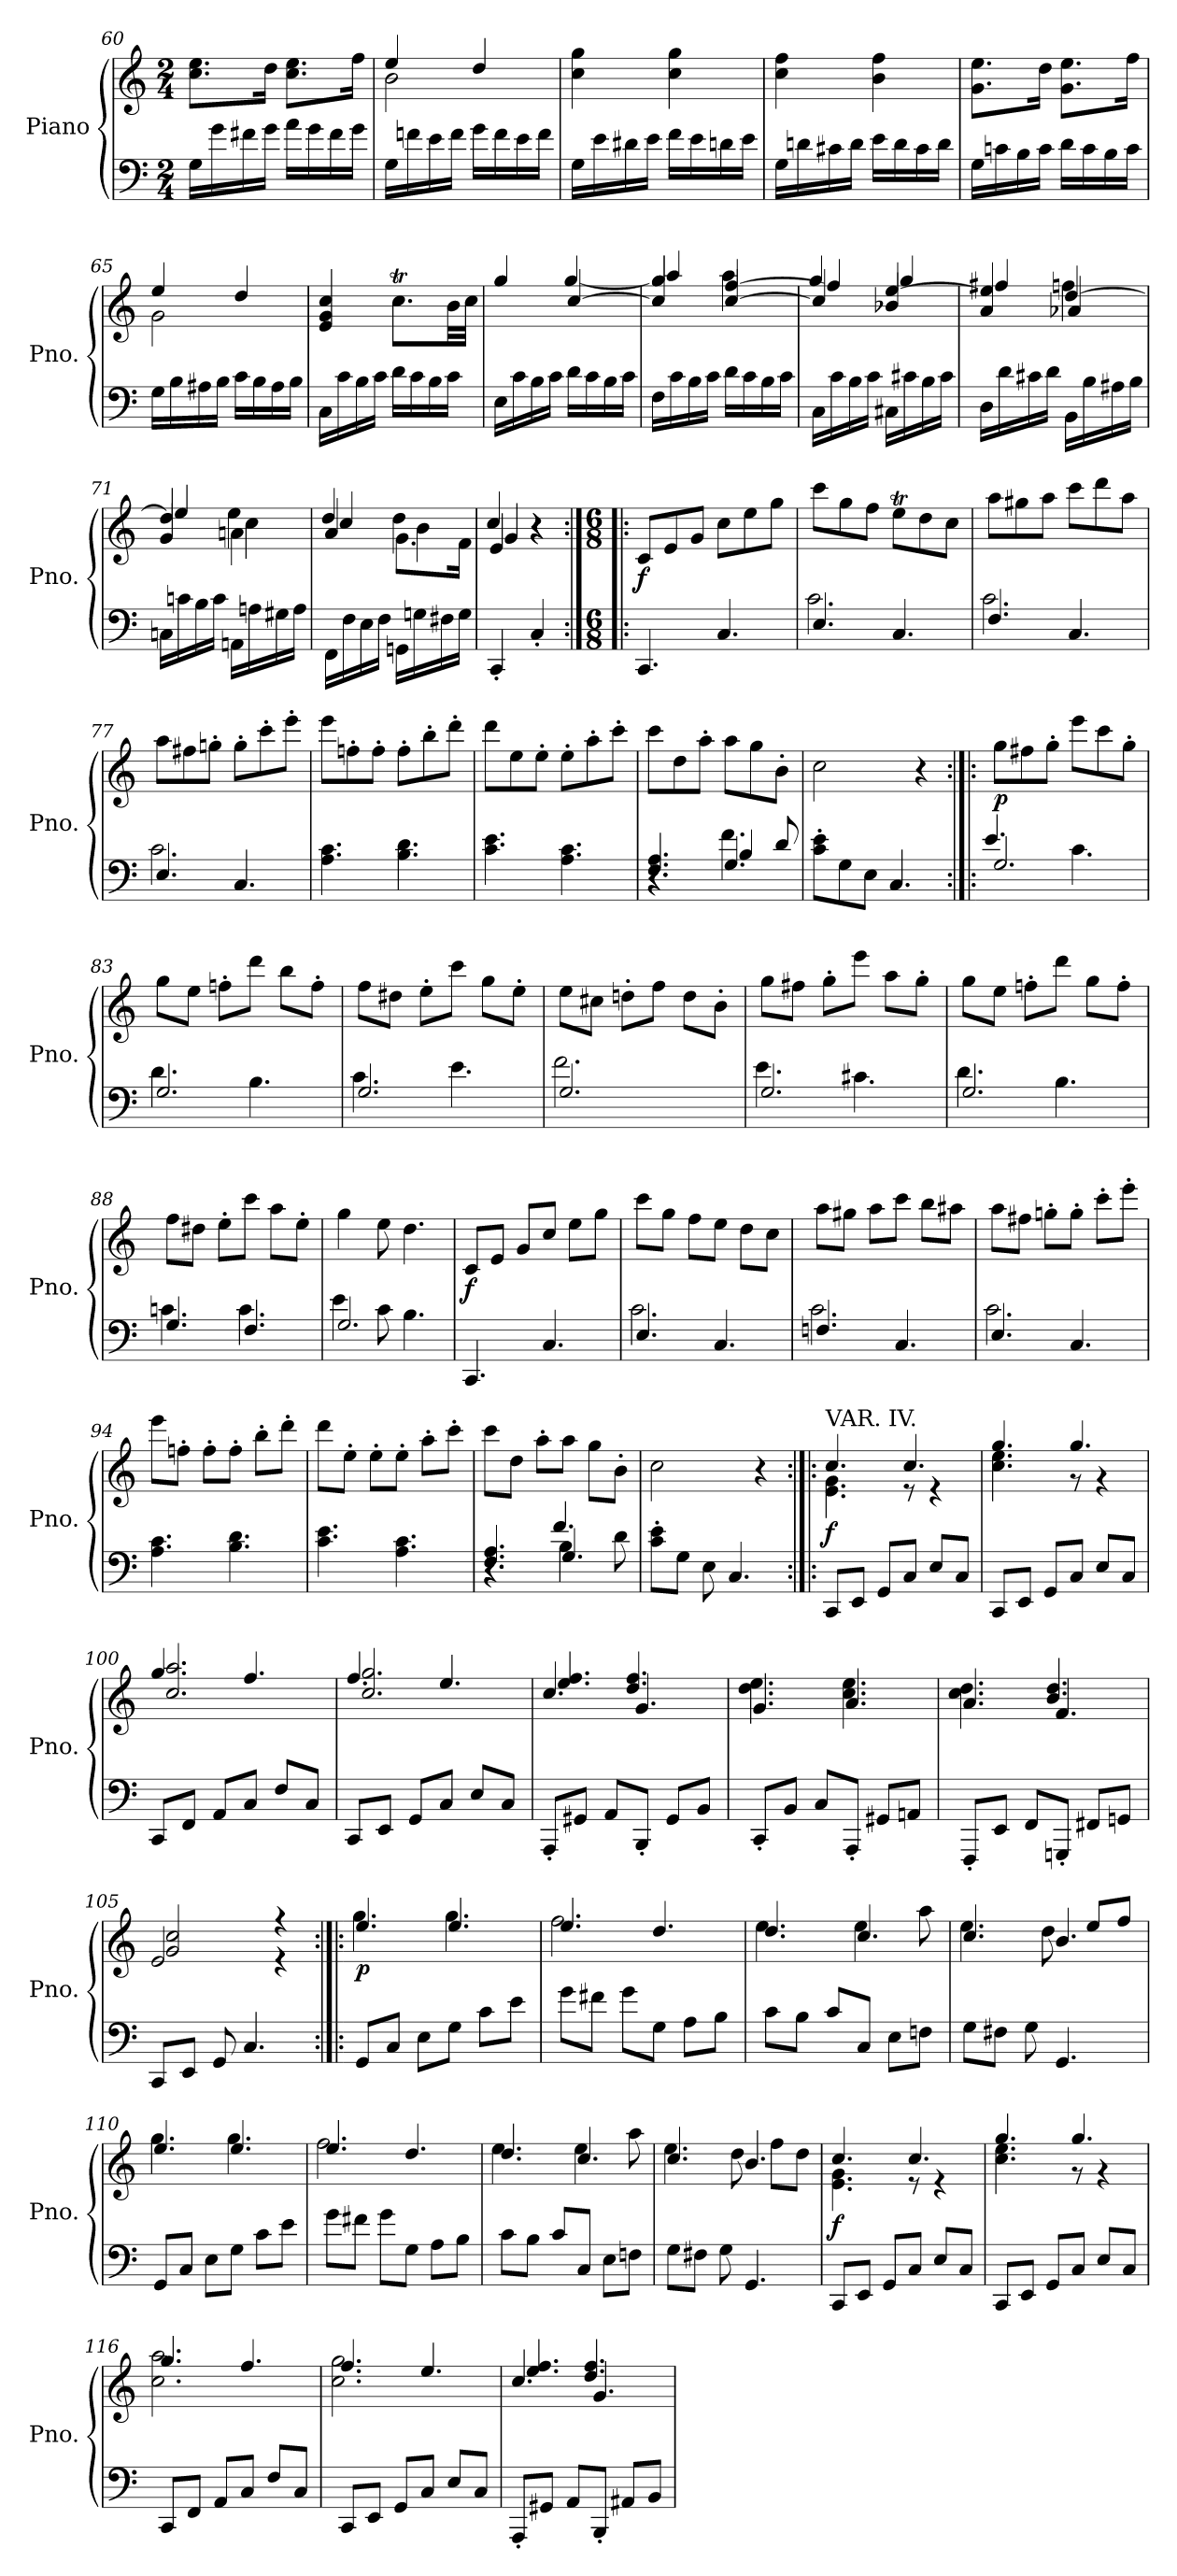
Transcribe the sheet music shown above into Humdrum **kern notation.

**kern	**kern	**dynam
*part1	*part1	*part1
*staff2	*staff1	*staff1/2
*I"Piano	*	*
*I'Pno.	*	*
*clefF4	*clefG2	*
*k[]	*k[]	*
*C:	*C:	*
*M2/4	*M2/4	*
=60	=60	=60
16G\LL	8.cc\ 8.ee\L	.
16g\	.	.
16f#X\	.	.
16g\JJ	16dd\Jk	.
16a\LL	8.cc\ 8.ee\L	.
16g\	.	.
16f#\	.	.
16g\JJ	16ff\Jk	.
=61	=61	=61
*	*^	*
16G\LL	4ee/	2b\	.
16fn\	.	.	.
16e\	.	.	.
16f\JJ	.	.	.
16g\LL	4dd/	.	.
16f\	.	.	.
16e\	.	.	.
16f\JJ	.	.	.
*	*v	*v	*
!!LO:PB:g=z
=62	=62	=62
16G\LL	4cc\ 4gg\	.
16e\	.	.
16d#X\	.	.
16e\JJ	.	.
16f\LL	4cc\ 4gg\	.
16e\	.	.
16dn\	.	.
16e\JJ	.	.
=63	=63	=63
16G\LL	4cc\ 4ff\	.
16dn\	.	.
16c#X\	.	.
16d\JJ	.	.
16e\LL	4b\ 4ff\	.
16d\	.	.
16c#\	.	.
16d\JJ	.	.
=64	=64	=64
16G\LL	8.g\ 8.ee\L	.
16cn\	.	.
16B\	.	.
16c\JJ	16dd\Jk	.
16d\LL	8.g\ 8.ee\L	.
16c\	.	.
16B\	.	.
16c\JJ	16ff\Jk	.
=65	=65	=65
*	*^	*
16G\LL	4ee/	2g\	.
16B\	.	.	.
16A#X\	.	.	.
16B\JJ	.	.	.
16c\LL	4dd/	.	.
16B\	.	.	.
16A#\	.	.	.
16B\JJ	.	.	.
*	*v	*v	*
!!LO:LB:g=z
=66	=66	=66
16C\LL	4e/ 4g/ 4cc/	.
16c\	.	.
16B\	.	.
16c\JJ	.	.
16d\LL	8.ccT\L	.
16c\	.	.
16B\	.	.
16c\JJ	32b\LL	.
.	32cc\JJJ	.
=67	=67	=67
*	*^	*
16E\LL	4gg/	4gg/	.
16c\	.	.	.
16B\	.	.	.
16c\JJ	.	.	.
16d\LL	[4cc/	[4gg/	.
16c\	.	.	.
16B\	.	.	.
16c\JJ	.	.	.
=68	=68	=68	=68
*	*	*^	*
16F\LL	4cc/] 4gg/	4aa/	4gg/]	.
16c\	.	.	.	.
16B\	.	.	.	.
16c\JJ	.	.	.	.
16d\LL	[4cc/	4aa\	[4ff/	.
16c\	.	.	.	.
16B\	.	.	.	.
16c\JJ	.	.	.	.
=69	=69	=69	=69	=69
16C\LL	4cc/]	4gg/	4ff/]	.
16c\	.	.	.	.
16B\	.	.	.	.
16c\JJ	.	.	.	.
16C#X\LL	[4ee/	4gg/	4b-X/	.
16c#X\	.	.	.	.
16B\	.	.	.	.
16c#\JJ	.	.	.	.
!!LO:LB:g=z	!!	!!
=70	=70	=70	=70	=70
16D\LL	4ee/]	4ff#X/	4a/	.
16d\	.	.	.	.
16c#X\	.	.	.	.
16d\JJ	.	.	.	.
16BB\LL	[4dd/	4ffn\	4a-X/	.
16B\	.	.	.	.
16A#X\	.	.	.	.
16B\JJ	.	.	.	.
=71	=71	=71	=71	=71
16Cn\LL	4dd/]	4ee/	4g/	.
16cn\	.	.	.	.
16B\	.	.	.	.
16c\JJ	.	.	.	.
16AAn\LL	4an\	4ee\	4cc\	.
16An\	.	.	.	.
16G#X\	.	.	.	.
16A\JJ	.	.	.	.
=72	=72	=72	=72	=72
16FF\LL	4a/	4dd/	4cc/	.
16F\	.	.	.	.
16E\	.	.	.	.
16F\JJ	.	.	.	.
16GGn\LL	8.g\L	4dd\	4b\	.
16Gn\	.	.	.	.
16F#X\	.	.	.	.
16G\JJ	16f\Jk	.	.	.
=73	=73	=73	=73	=73
4CC'/	4e/	4cc/	4g/	.
4C'/	4r	4r	4r	.
*	*v	*v	*v	*
!!LO:LB:g=z
=74:|!|:	=74:|!|:	=74:|!|:
*M6/8	*M6/8	*
*	*^	*
*	*	*^	*
!	!LO:TX:a:t=VAR. III.	!	!	!
!	!LO:TX:a:t=Allegro	!	!	!
!	!	!	!	!LO:DY:b
*	*v	*v	*v	*
4.CC/	8c/L	f
.	8e/	.
.	8g/J	.
4.C/	8cc\L	.
.	8ee\	.
.	8gg\J	.
=75	=75	=75
*^	*	*
4.E/	2.c\	8ccc\L	.
.	.	8gg\	.
.	.	8ff\J	.
4.C/	.	8eet\L	.
.	.	8dd\	.
.	.	8cc\J	.
=76	=76	=76	=76
4.F/	2.c\	8aa\L	.
.	.	8gg#X\	.
.	.	8aa\J	.
4.C/	.	8ccc\L	.
.	.	8ddd\	.
.	.	8aa\J	.
=77	=77	=77	=77
4.E/	2.c\	8aa\L	.
.	.	8ff#X\	.
.	.	8ggn'\J	.
4.C/	.	8gg'\L	.
.	.	8ccc'\	.
.	.	8eee'\J	.
*v	*v	*	*
=78	=78	=78
4.A\ 4.c\	8eee\L	.
.	8ffn'\	.
.	8ff'\J	.
4.B\ 4.d\	8ff'\L	.
.	8bb'\	.
.	8ddd'\J	.
!!LO:LB:g=z
=79	=79	=79
4.c\ 4.e\	8ddd\L	.
.	8ee\	.
.	8ee'\J	.
4.A\ 4.c\	8ee'\L	.
.	8aa'\	.
.	8ccc'\J	.
=80	=80	=80
*^	*	*
*	*^	*	*
4.F/ 4.A/	4.r	4.r	8ccc\L	.
.	.	.	8dd\	.
.	.	.	8aa'\J	.
4.G/	4.f\	4B/	8aa\L	.
.	.	.	8gg\	.
.	.	8d/	8b'\J	.
*v	*v	*v	*	*
=81	=81	=81
8c\' 8e\'L	2cc\	.
8G\	.	.
8E\J	.	.
4.C/	.	.
.	4r	.
=82:|!|:	=82:|!|:	=82:|!|:
*^	*	*
!	!	!	!LO:DY:b
2.G/	4.e/	8gg\L	p
.	.	8ff#X\	.
.	.	8gg'\J	.
.	4.c\	8eee\L	.
.	.	8ccc\	.
.	.	8gg'\J	.
=83	=83	=83	=83
2.G/	4.d\	8gg\L	.
.	.	8ee\J	.
.	.	8ffn'\L	.
.	4.B\	8ddd\J	.
.	.	8bb\L	.
.	.	8ff'\J	.
=84	=84	=84	=84
2.G/	4.c\	8ff\L	.
.	.	8dd#X\J	.
.	.	8ee'\L	.
.	4.e\	8ccc\J	.
.	.	8gg\L	.
.	.	8ee'\J	.
!!LO:PB:g=z
=85	=85	=85	=85
2.G/	2.f\	8ee\L	.
.	.	8cc#X\J	.
.	.	8ddn'\L	.
.	.	8ff\J	.
.	.	8dd\L	.
.	.	8b'\J	.
=86	=86	=86	=86
2.G/	4.e\	8gg\L	.
.	.	8ff#X\J	.
.	.	8gg'\L	.
.	4.c#X\	8eee\J	.
.	.	8aa\L	.
.	.	8gg'\J	.
=87	=87	=87	=87
2.G/	4.d\	8gg\L	.
.	.	8ee\J	.
.	.	8ffn'\L	.
.	4.B\	8ddd\J	.
.	.	8gg\L	.
.	.	8ff'\J	.
=88	=88	=88	=88
4.G/	4.cn\	8ff\L	.
.	.	8dd#X\J	.
.	.	8ee'\L	.
4.F/	4.c\	8ccc\J	.
.	.	8aa\L	.
.	.	8ee'\J	.
=89	=89	=89	=89
2.G/	4e\	4gg\	.
.	8c\	8ee\	.
.	4.B\	4.dd\	.
=90	=90	=90	=90
!	!	!	!LO:DY:b
*v	*v	*	*
4.CC/	8c/L	f
.	8e/J	.
.	8g/L	.
4.C/	8cc/J	.
.	8ee\L	.
.	8gg\J	.
!!LO:LB:g=z
=91	=91	=91
*^	*	*
4.E/	2.c\	8ccc\L	.
.	.	8gg\J	.
.	.	8ff\L	.
4.C/	.	8ee\J	.
.	.	8dd\L	.
.	.	8cc\J	.
=92	=92	=92	=92
4.Fn/	2.c\	8aa\L	.
.	.	8gg#X\J	.
.	.	8aa\L	.
4.C/	.	8ccc\J	.
.	.	8bb\L	.
.	.	8aa#X\J	.
=93	=93	=93	=93
4.E/	2.c\	8aa\L	.
.	.	8ff#X\J	.
.	.	8ggn'\L	.
4.C/	.	8gg'\J	.
.	.	8ccc'\L	.
.	.	8eee'\J	.
*v	*v	*	*
=94	=94	=94
4.A\ 4.c\	8eee\L	.
.	8ffn'\J	.
.	8ff'\L	.
4.B\ 4.d\	8ff'\J	.
.	8bb'\L	.
.	8ddd'\J	.
=95	=95	=95
4.c\ 4.e\	8ddd\L	.
.	8ee'\J	.
.	8ee'\L	.
4.A\ 4.c\	8ee'\J	.
.	8aa'\L	.
.	8ccc'\J	.
!!LO:LB:g=z
=96	=96	=96
*^	*	*
*	*^	*	*
4.F/ 4.A/	4.r	4.r	8ccc\L	.
.	.	.	8dd\J	.
.	.	.	8aa'\L	.
4.G/	4B\	4.f/	8aa\J	.
.	.	.	8gg\L	.
.	8d\	.	8b'\J	.
*v	*v	*v	*	*
=97	=97	=97
8c\' 8e\'L	2cc\	.
8G\J	.	.
8E\	.	.
4.C/	.	.
.	4r	.
=98:|!|:	=98:|!|:	=98:|!|:
*	*^	*
!	!LO:TX:a:t=VAR. IV.	!	!
!	!	!	!LO:DY:b
8CC/L	4.cc/	4.e\ 4.g\	f
8EE/J	.	.	.
8GG/L	.	.	.
8C/J	4.cc/	8r	.
8E/L	.	4r	.
8C/J	.	.	.
=99	=99	=99	=99
8CC/L	4.gg/	4.cc\ 4.ee\	.
8EE/J	.	.	.
8GG/L	.	.	.
8C/J	4.gg/	8r	.
8E/L	.	4r	.
8C/J	.	.	.
=100	=100	=100	=100
8CC/L	4.gg/	2.cc/ 2.aa/	.
8FF/J	.	.	.
8AA/L	.	.	.
8C/J	4.ff/	.	.
8F/L	.	.	.
8C/J	.	.	.
=101	=101	=101	=101
8CC/L	4.ff/	2.cc/ 2.gg/	.
8EE/J	.	.	.
8GG/L	.	.	.
8C/J	4.ee/	.	.
8E/L	.	.	.
8C/J	.	.	.
!!LO:LB:g=z	!!
=102	=102	=102	=102
8AAA'/L	4.cc/	4.ee/ 4.ff/	.
8GG#X/J	.	.	.
8AA/L	.	.	.
8BBB'/J	4.g/	4.dd/ 4.ff/	.
8GG#/L	.	.	.
8BB/J	.	.	.
=103	=103	=103	=103
8CC'/L	4.g/	4.dd\ 4.ee\	.
8BB/J	.	.	.
8C/L	.	.	.
8AAA'/J	4.a/	4.cc\ 4.ee\	.
8GG#X/L	.	.	.
8AAn/J	.	.	.
=104	=104	=104	=104
8FFF'/L	4.a/	4.cc\ 4.dd\	.
8EE/J	.	.	.
8FF/L	.	.	.
8GGGn'/J	4.f/	4.b/ 4.dd/	.
8FF#X/L	.	.	.
8GGn/J	.	.	.
=105	=105	=105	=105
8CC/L	2e/	2g/ 2cc/	.
8EE/J	.	.	.
8GG/	.	.	.
4.C/	.	.	.
.	4r	4r	.
=106:|!|:	=106:|!|:	=106:|!|:	=106:|!|:
!	!	!	!LO:DY:b
8GG/L	4.ee/	4.gg\	p
8C/J	.	.	.
8E\L	.	.	.
8G\J	4.ee/	4.gg\	.
8c\L	.	.	.
8e\J	.	.	.
!!LO:LB:g=z	!!
=107	=107	=107	=107
8g\L	4.ee/	2.ff\	.
8f#X\J	.	.	.
8g\L	.	.	.
8G\J	4.dd/	.	.
8A\L	.	.	.
8B\J	.	.	.
=108	=108	=108	=108
8c\L	4.dd/	4.ee\	.
8B\J	.	.	.
8c/L	.	.	.
8C/J	4.cc/	4ee\	.
8E\L	.	.	.
8Fn\J	.	8aa\	.
=109	=109	=109	=109
8G\L	4.cc/	4.ee\	.
8F#X\J	.	.	.
8G\	.	.	.
4.GG/	4.b/	8dd\	.
.	.	8ee/L	.
.	.	8ff/J	.
=110	=110	=110	=110
8GG/L	4.ee/	4.gg\	.
8C/J	.	.	.
8E\L	.	.	.
8G\J	4.ee/	4.gg\	.
8c\L	.	.	.
8e\J	.	.	.
=111	=111	=111	=111
8g\L	4.ee/	2.ff\	.
8f#X\J	.	.	.
8g\L	.	.	.
8G\J	4.dd/	.	.
8A\L	.	.	.
8B\J	.	.	.
!!LO:PB:g=z	!!
=112	=112	=112	=112
8c\L	4.dd/	4.ee\	.
8B\J	.	.	.
8c/L	.	.	.
8C/J	4.cc/	4ee\	.
8E\L	.	.	.
8Fn\J	.	8aa\	.
=113	=113	=113	=113
8G\L	4.cc/	4.ee\	.
8F#X\J	.	.	.
8G\	.	.	.
4.GG/	4.b/	8dd\	.
.	.	8ff\L	.
.	.	8dd\J	.
=114	=114	=114	=114
!	!	!	!LO:DY:b
8CC/L	4.cc/	4.e\ 4.g\	f
8EE/J	.	.	.
8GG/L	.	.	.
8C/J	4.cc/	8r	.
8E/L	.	4r	.
8C/J	.	.	.
=115	=115	=115	=115
8CC/L	4.gg/	4.cc\ 4.ee\	.
8EE/J	.	.	.
8GG/L	.	.	.
8C/J	4.gg/	8r	.
8E/L	.	4r	.
8C/J	.	.	.
=116	=116	=116	=116
8CC/L	4.gg/	2.cc\ 2.aa\	.
8FF/J	.	.	.
8AA/L	.	.	.
8C/J	4.ff/	.	.
8F/L	.	.	.
8C/J	.	.	.
=117	=117	=117	=117
8CC/L	4.ff/	2.cc\ 2.gg\	.
8EE/J	.	.	.
8GG/L	.	.	.
8C/J	4.ee/	.	.
8E/L	.	.	.
8C/J	.	.	.
!!LO:LB:g=z	!!
=118	=118	=118	=118
8AAA'/L	4.cc/	4.ee/ 4.ff/	.
8GG#X/J	.	.	.
8AA/L	.	.	.
8BBB'/J	4.g/	4.dd/ 4.ff/	.
8AA#X/L	.	.	.
8BB/J	.	.	.
*	*v	*v	*
=	=	=
*-	*-	*-
